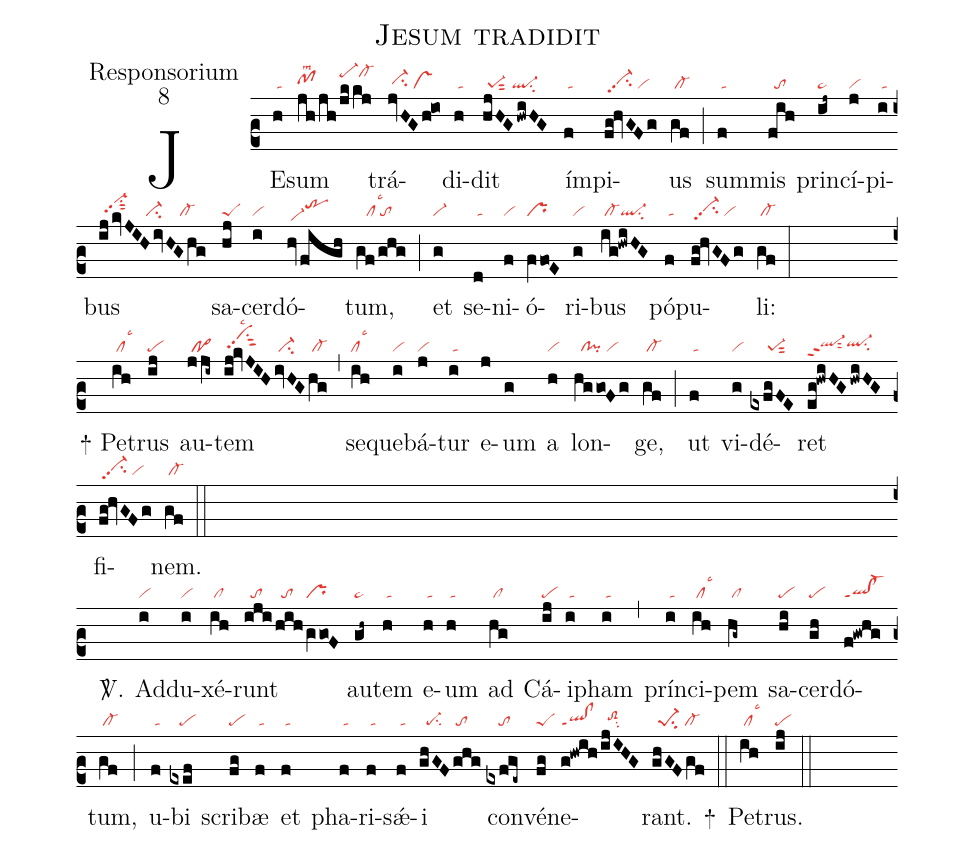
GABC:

name:Jesum tradidit;
office-part:Responsorium;
mode:8;
nabc-lines: 1;
%%
(c2)
JE(h|/ta)sum(jh/jh|pfhhlsm2|/jkkj|pe-hkcl-hk) trá(jvHGh!io|/ci-hh/vs)di(h|/ta)dit(hjHG/hwiHG|/pe-1sut2/ql-su2) ím(f|/ta)pi(fg!hvGFg|/vi-hhpp2su2/vi)us(gf|/cl-) (;)
sum(f|/ta)mis(fih|//to) prin(ij~|pe~)cí(j|vi)pi(i|/ta)bus(ij/kvJIH/ivHGhg|//vi-hkpp2su1sut2/////ci-/////cl-) sa(hj|peS)cer(i|vi)dó(hv/figh|/vi-hdtrhi)tum,(gf/ghg|///cllsc3`to) (;)
et(g|vi-) se(d|/ta)ni(f|vi)ó(fVfo!E|pr)ri(g|vi)bus(ig!hwiHG|/cl-ql-su2) pó(f|/ta)pu(fg!hvGFg|/vi-hhpp2su2/vi)li:(gf|/cl-) (:Z)
+ Pe(ih|/cllsc3)trus(ij|pe) au(jji~|/pf~)tem(ij!kvJIH|/vihkpp2su1sut2lsc2|/ivHG|/ci-|/hg|/cl-) (,)
se(ih|cllsc3)que(i|vi)bá(j|vi)tur(i|/ta) e(j)um(g) a(h|vi) lon(hggo!Fg|//cl!pi/vi)ge,(gf|/cl-) (;)
ut(f|/ta) vi(g|vi)dé(exfgFE|/////pe-1sut2)ret(eg!hwiHG/hwiHG|ql-hhppt2sut2ql-hhsu2) fi(fg!hvGFg|/vi-hhpp2su2/vi)nem.(gf|/cl-) (::Z)
<sp>V/</sp>.() Ad(i|vi)du(i|vi)xé(ih|/cl)runt(iji|//to|/hih|//to|/gVgo!F|pr) au(gh~|pe~)tem(h|/ta) e(h|/ta)um(h|/ta) ad(hg|/cl) Cá(ij|pe)i(i|/ta)pham(i|/ta) (,)
prín(i|/ta)ci(ih|/cllsc3)pem(hg~|/cl) sa(hi|pe)cer(gh|pe)dó(f!gwhg|ql!cl-ppt1)tum,(gf|/cl-) (;)
u(f|/ta)bi(exef|///pe) scri(fg|pe)bæ(f|/ta) et(f|/ta) pha(f|/ta)ri(f|/ta)s{ǽ}(f|/ta)i(ghGF/ghg|//pe-su2////to) con(exfge~|////to)vé(fg|peS)ne(g!hwih|ql!clppt1|/ijIHG|//toS2hhsu2)rant.(ghGF/gf|//pe-1su2/cl-) +(::)
Pe(ih|/cllsc3)trus.(ij|pe) (::)
